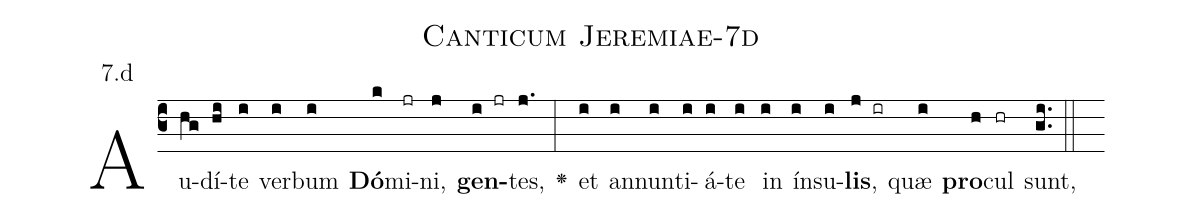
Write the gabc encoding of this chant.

name: Canticum Jeremiae-7d;
annotation: 7.d;
%%
(c3)Au(hg)dí(hi)te(i) ver(i)bum(i) <b>Dó</b>(k)mi(jr)ni,(j) <b>gen</b>(i jr)tes,(j.) <v>\greheightstar</v>(:) et(i) an(i)nun(i)ti(i)á(i)te(i) in(i) ín(i)su(i)<b>lis</b>,(j ir) quæ(i) <b>pro</b>(h)cul(hr) sunt,(gi..) (::)


%E(i) u(i) o(j) u(i) a(h) e.(gi..) (::)
